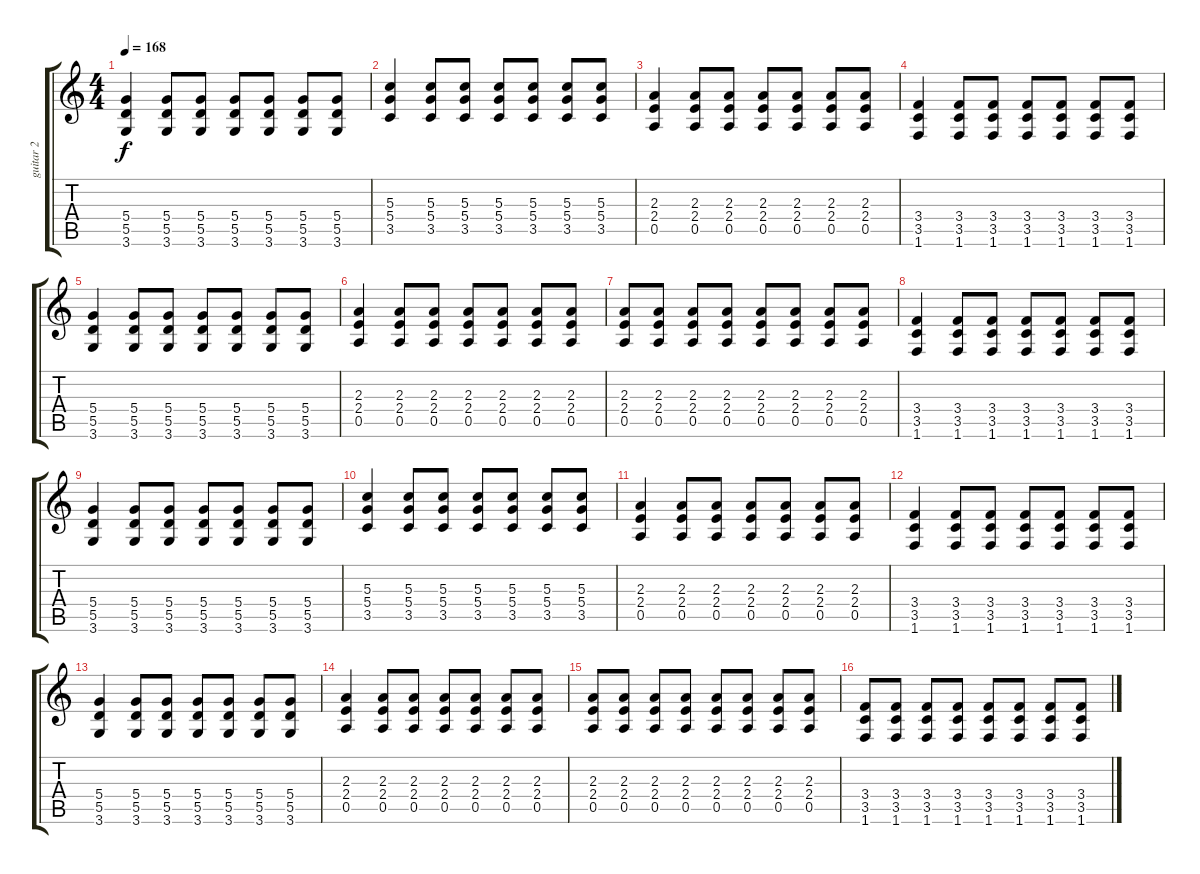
\track ("guitar 2" "guitar 2") {instrument overdrivenguitar}
\staff {score tabs}
\tuning (E4 B3 G3 D3 A2 E2) {hide}
\ts (4 4)
\tempo 168
\clef g2
\ks c
(5.4 5.5 3.6).4{dy f} (5.4 5.5 3.6).8 (5.4 5.5 3.6).8 (5.4 5.5 3.6).8 (5.4 5.5 3.6).8 (5.4 5.5 3.6).8 (5.4 5.5 3.6).8 |
(5.3 5.4 3.5).4 (5.3 5.4 3.5).8 (5.3 5.4 3.5).8 (5.3 5.4 3.5).8 (5.3 5.4 3.5).8 (5.3 5.4 3.5).8 (5.3 5.4 3.5).8 |
(2.3 2.4 0.5).4 (2.3 2.4 0.5).8 (2.3 2.4 0.5).8 (2.3 2.4 0.5).8 (2.3 2.4 0.5).8 (2.3 2.4 0.5).8 (2.3 2.4 0.5).8 |
(3.4 3.5 1.6).4 (3.4 3.5 1.6).8 (3.4 3.5 1.6).8 (3.4 3.5 1.6).8 (3.4 3.5 1.6).8 (3.4 3.5 1.6).8 (3.4 3.5 1.6).8 |
(5.4 5.5 3.6).4 (5.4 5.5 3.6).8 (5.4 5.5 3.6).8 (5.4 5.5 3.6).8 (5.4 5.5 3.6).8 (5.4 5.5 3.6).8 (5.4 5.5 3.6).8 |
(2.3 2.4 0.5).4 (2.3 2.4 0.5).8 (2.3 2.4 0.5).8 (2.3 2.4 0.5).8 (2.3 2.4 0.5).8 (2.3 2.4 0.5).8 (2.3 2.4 0.5).8 |
(2.3 2.4 0.5).8 (2.3 2.4 0.5).8 (2.3 2.4 0.5).8 (2.3 2.4 0.5).8 (2.3 2.4 0.5).8 (2.3 2.4 0.5).8 (2.3 2.4 0.5).8 (2.3 2.4 0.5).8 |
(3.4 3.5 1.6).4 (3.4 3.5 1.6).8 (3.4 3.5 1.6).8 (3.4 3.5 1.6).8 (3.4 3.5 1.6).8 (3.4 3.5 1.6).8 (3.4 3.5 1.6).8 |
(5.4 5.5 3.6).4 (5.4 5.5 3.6).8 (5.4 5.5 3.6).8 (5.4 5.5 3.6).8 (5.4 5.5 3.6).8 (5.4 5.5 3.6).8 (5.4 5.5 3.6).8 |
(5.3 5.4 3.5).4 (5.3 5.4 3.5).8 (5.3 5.4 3.5).8 (5.3 5.4 3.5).8 (5.3 5.4 3.5).8 (5.3 5.4 3.5).8 (5.3 5.4 3.5).8 |
(2.3 2.4 0.5).4 (2.3 2.4 0.5).8 (2.3 2.4 0.5).8 (2.3 2.4 0.5).8 (2.3 2.4 0.5).8 (2.3 2.4 0.5).8 (2.3 2.4 0.5).8 |
(3.4 3.5 1.6).4 (3.4 3.5 1.6).8 (3.4 3.5 1.6).8 (3.4 3.5 1.6).8 (3.4 3.5 1.6).8 (3.4 3.5 1.6).8 (3.4 3.5 1.6).8 |
(5.4 5.5 3.6).4 (5.4 5.5 3.6).8 (5.4 5.5 3.6).8 (5.4 5.5 3.6).8 (5.4 5.5 3.6).8 (5.4 5.5 3.6).8 (5.4 5.5 3.6).8 |
(2.3 2.4 0.5).4 (2.3 2.4 0.5).8 (2.3 2.4 0.5).8 (2.3 2.4 0.5).8 (2.3 2.4 0.5).8 (2.3 2.4 0.5).8 (2.3 2.4 0.5).8 |
(2.3 2.4 0.5).8 (2.3 2.4 0.5).8 (2.3 2.4 0.5).8 (2.3 2.4 0.5).8 (2.3 2.4 0.5).8 (2.3 2.4 0.5).8 (2.3 2.4 0.5).8 (2.3 2.4 0.5).8 |
(3.4 3.5 1.6).8 (3.4 3.5 1.6).8 (3.4 3.5 1.6).8 (3.4 3.5 1.6).8 (3.4 3.5 1.6).8 (3.4 3.5 1.6).8 (3.4 3.5 1.6).8 (3.4 3.5 1.6).8
